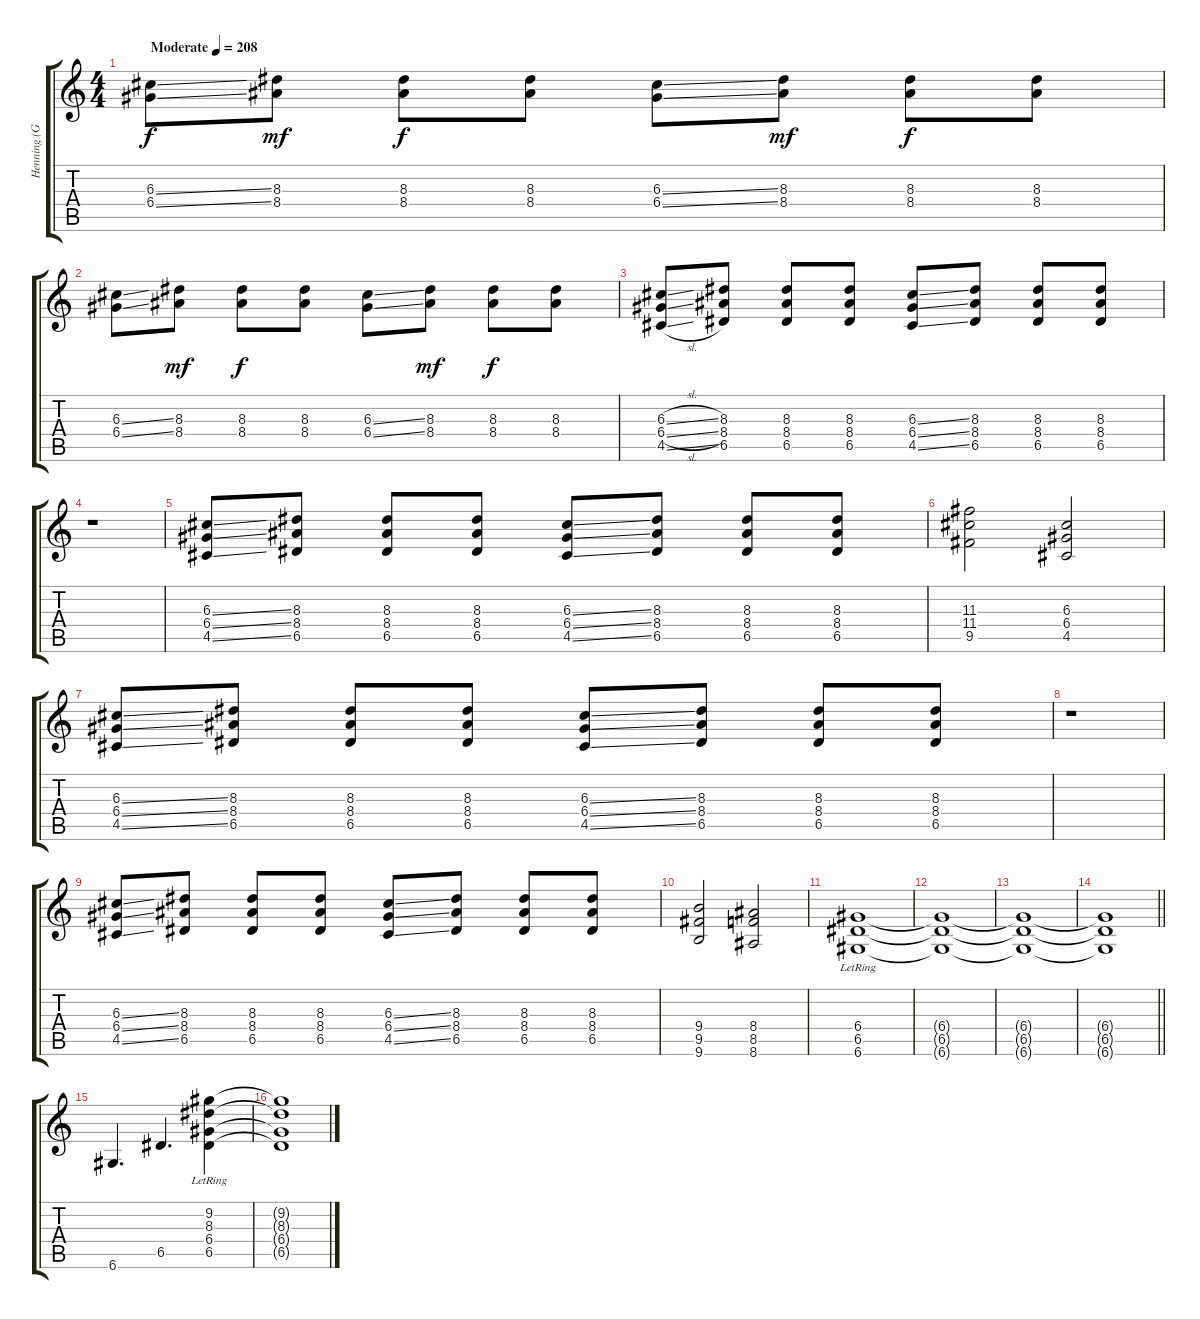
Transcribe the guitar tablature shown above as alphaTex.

\track ("Henning (Guitar)" "Henning (G") {instrument electricbasspick}
\staff {score tabs}
\tuning (E4 B3 G3 D3 A2 D2) {hide}
\ts (4 4)
\tempo (208 "Moderate")
\clef g2
\ks c
(6.3{ss} 6.4{ss}).8{dy f volume 10 instrument pad2warm} (8.3 8.4).8{dy mf} (8.3 8.4).8{dy f} (8.3 8.4).8 (6.3{ss} 6.4{ss}).8 (8.3 8.4).8{dy mf} (8.3 8.4).8{dy f} (8.3 8.4).8 |
(6.3{ss} 6.4{ss}).8{instrument pad8sweep} (8.3 8.4).8{dy mf} (8.3 8.4).8{dy f} (8.3 8.4).8 (6.3{ss} 6.4{ss}).8 (8.3 8.4).8{dy mf} (8.3 8.4).8{dy f} (8.3 8.4).8 |
(6.3{sl} 6.4{sl} 4.5{sl}).8{instrument distortionguitar} (8.3 8.4 6.5).8 (8.3 8.4 6.5).8 (8.3 8.4 6.5).8 (6.3{ss} 6.4{ss} 4.5{ss}).8 (8.3 8.4 6.5).8 (8.3 8.4 6.5).8 (8.3 8.4 6.5).8 |
r.1 |
(6.3{ss} 6.4{ss} 4.5{ss}).8 (8.3 8.4 6.5).8 (8.3 8.4 6.5).8 (8.3 8.4 6.5).8 (6.3{ss} 6.4{ss} 4.5{ss}).8 (8.3 8.4 6.5).8 (8.3 8.4 6.5).8 (8.3 8.4 6.5).8 |
(11.3 11.4 9.5).2 (6.3 6.4 4.5).2 |
(6.3{ss} 6.4{ss} 4.5{ss}).8 (8.3 8.4 6.5).8 (8.3 8.4 6.5).8 (8.3 8.4 6.5).8 (6.3{ss} 6.4{ss} 4.5{ss}).8 (8.3 8.4 6.5).8 (8.3 8.4 6.5).8 (8.3 8.4 6.5).8 |
r.1 |
(6.3{ss} 6.4{ss} 4.5{ss}).8 (8.3 8.4 6.5).8 (8.3 8.4 6.5).8 (8.3 8.4 6.5).8 (6.3{ss} 6.4{ss} 4.5{ss}).8 (8.3 8.4 6.5).8 (8.3 8.4 6.5).8 (8.3 8.4 6.5).8 |
(9.4 9.5 9.6).2 (8.4 8.5 8.6).2 |
(6.4{lr} 6.5{lr} 6.6{lr}).1 |
(6.4{t} 6.5{t} 6.6{t}).1 |
(6.4{t} 6.5{t} 6.6{t}).1 |
\barLineRight lightlight
(6.4{t} 6.5{t} 6.6{t}).1 |
6.6.4{d volume 7 instrument electricguitarclean} 6.5.4{d} (9.2 8.3{lr} 6.4{lr} 6.5).4 |
(9.2{t} 8.3{t} 6.4{t} 6.5{t}).1
